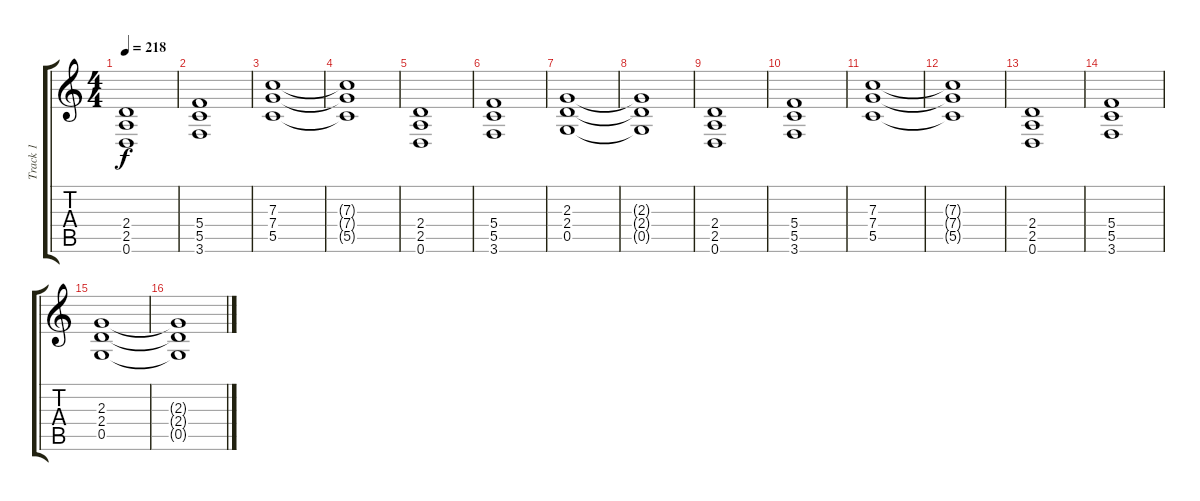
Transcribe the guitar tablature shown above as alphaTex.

\track ("Track 1" "Track 1") {instrument distortionguitar}
\staff {score tabs}
\tuning (D4 A3 F3 C3 G2 D2) {hide}
\ts (4 4)
\tempo 218
\clef g2
\ks c
(2.4 2.5 0.6).1{dy f} |
(5.4 5.5 3.6).1 |
(7.3 7.4 5.5).1 |
(7.3{t} 7.4{t} 5.5{t}).1 |
(2.4 2.5 0.6).1 |
(5.4 5.5 3.6).1 |
(2.3 2.4 0.5).1 |
(2.3{t} 2.4{t} 0.5{t}).1 |
(2.4 2.5 0.6).1 |
(5.4 5.5 3.6).1 |
(7.3 7.4 5.5).1 |
(7.3{t} 7.4{t} 5.5{t}).1 |
(2.4 2.5 0.6).1 |
(5.4 5.5 3.6).1 |
(2.3 2.4 0.5).1 |
(2.3{t} 2.4{t} 0.5{t}).1
